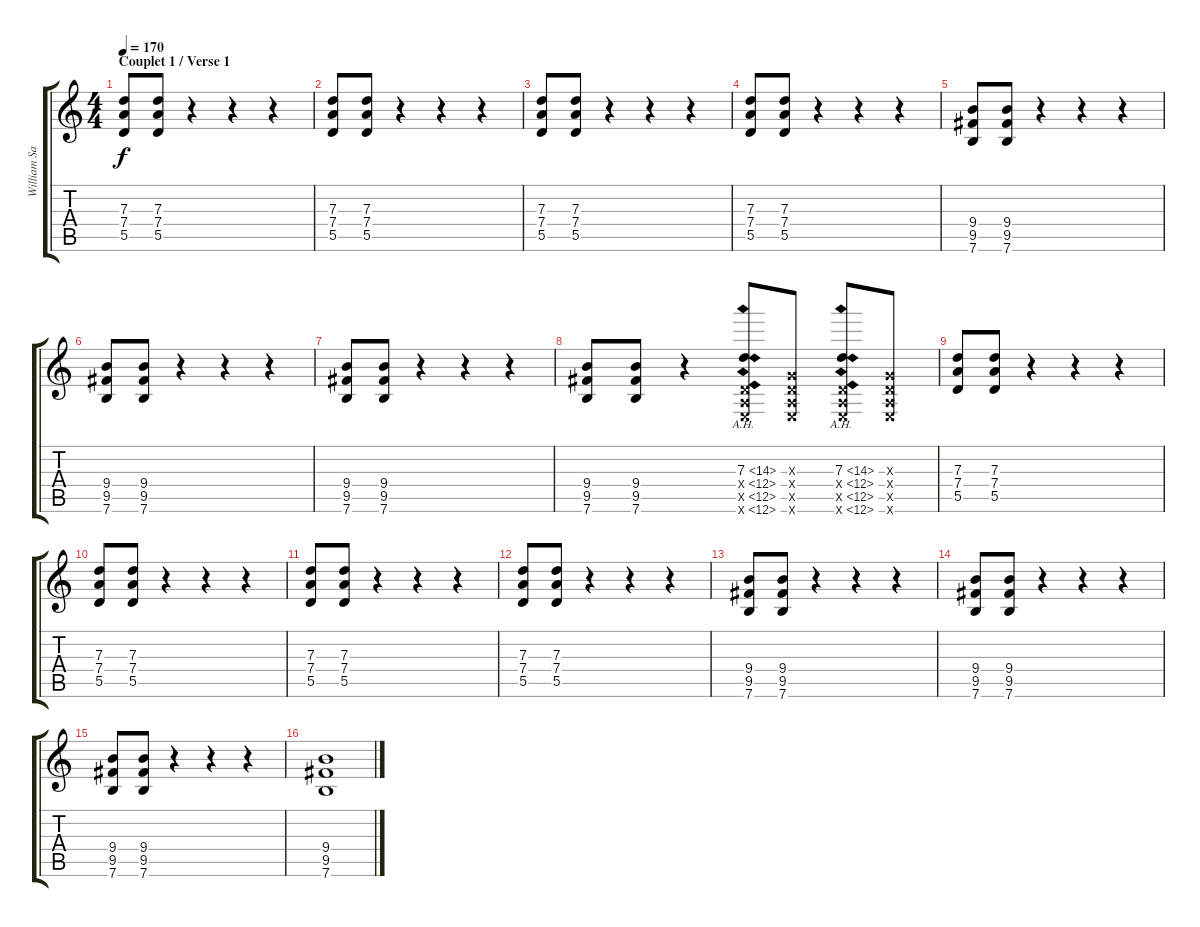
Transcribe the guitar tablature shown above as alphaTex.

\track ("William Salazar" "William Sa") {instrument overdrivenguitar}
\staff {score tabs}
\tuning (E4 B3 G3 D3 A2 E2) {hide}
\ts (4 4)
\section ("" "Couplet 1 / Verse 1")
\tempo 170
\clef g2
\ks c
(7.3 7.4 5.5).8{dy f instrument overdrivenguitar} (7.3 7.4 5.5).8 r.4 r.4 r.4 |
(7.3 7.4 5.5).8 (7.3 7.4 5.5).8 r.4 r.4 r.4 |
(7.3 7.4 5.5).8 (7.3 7.4 5.5).8 r.4 r.4 r.4 |
(7.3 7.4 5.5).8 (7.3 7.4 5.5).8 r.4 r.4 r.4 |
(9.4 9.5 7.6).8 (9.4 9.5 7.6).8 r.4 r.4 r.4 |
(9.4 9.5 7.6).8 (9.4 9.5 7.6).8 r.4 r.4 r.4 |
(9.4 9.5 7.6).8 (9.4 9.5 7.6).8 r.4 r.4 r.4 |
(9.4 9.5 7.6).8 (9.4 9.5 7.6).8 r.4 (7.3{ah 7} 0.4{ah 12 x} 0.5{ah 12 x} 0.6{ah 12 x}).8 (0.3{x} 0.4{x} 0.5{x} 0.6{x}).8 (7.3{ah 7} 0.4{ah 12 x} 0.5{ah 12 x} 0.6{ah 12 x}).8 (0.3{x} 0.4{x} 0.5{x} 0.6{x}).8 |
(7.3 7.4 5.5).8 (7.3 7.4 5.5).8 r.4 r.4 r.4 |
(7.3 7.4 5.5).8 (7.3 7.4 5.5).8 r.4 r.4 r.4 |
(7.3 7.4 5.5).8 (7.3 7.4 5.5).8 r.4 r.4 r.4 |
(7.3 7.4 5.5).8 (7.3 7.4 5.5).8 r.4 r.4 r.4 |
(9.4 9.5 7.6).8 (9.4 9.5 7.6).8 r.4 r.4 r.4 |
(9.4 9.5 7.6).8 (9.4 9.5 7.6).8 r.4 r.4 r.4 |
(9.4 9.5 7.6).8 (9.4 9.5 7.6).8 r.4 r.4 r.4 |
(9.4 9.5 7.6).1
